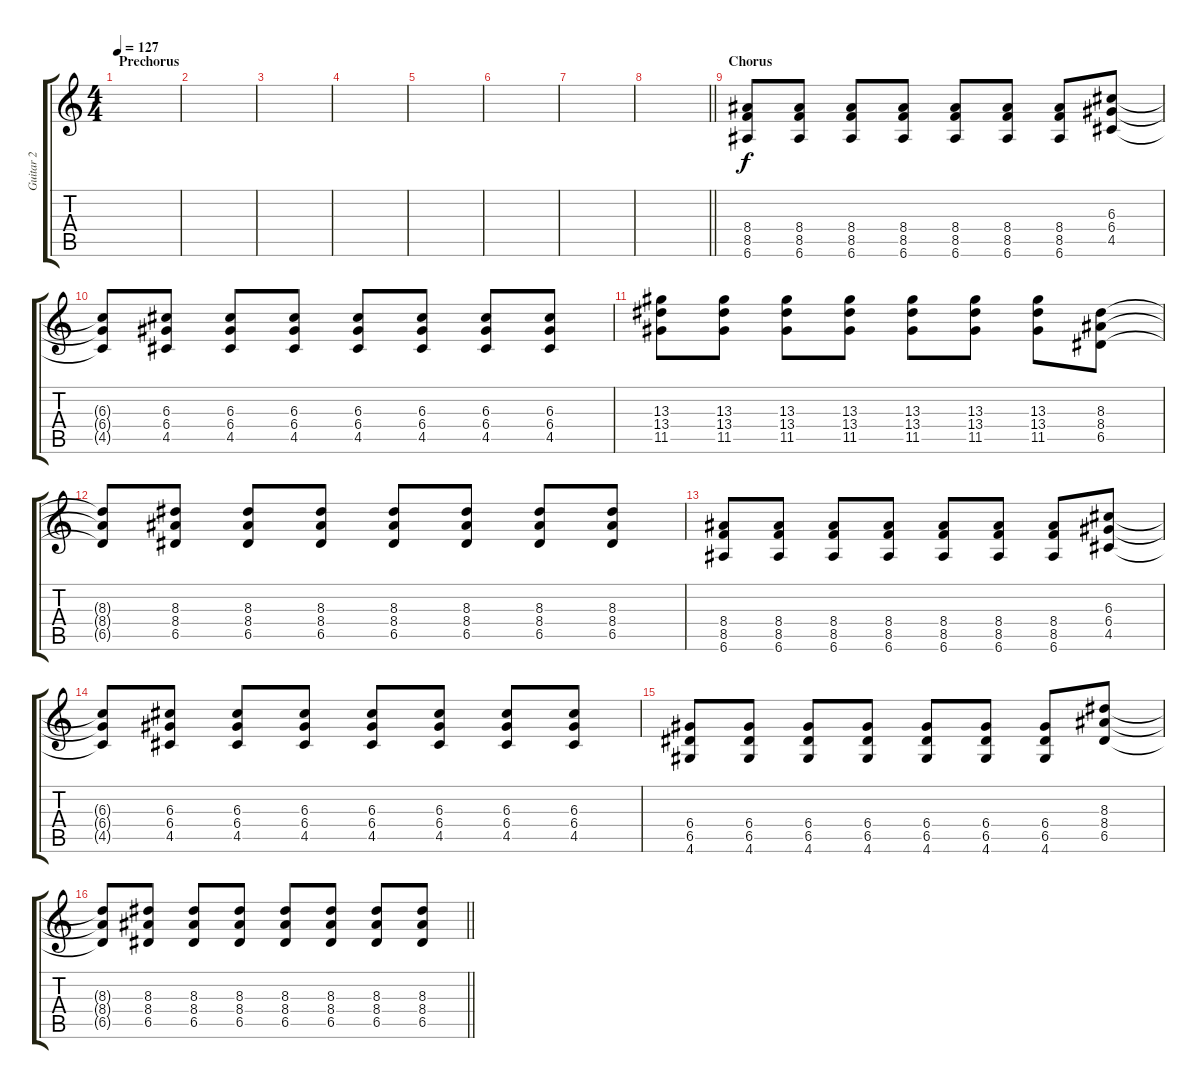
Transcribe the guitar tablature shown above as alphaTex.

\track ("Guitar 2" "Guitar 2") {instrument overdrivenguitar}
\staff {score tabs}
\tuning (E4 B3 G3 D3 A2 E2) {hide}
\ts (4 4)
\section ("" "Prechorus")
\tempo 127
\clef g2
\ks c
|
|
|
|
|
|
|
\barLineRight lightlight
|
\section ("" "Chorus")
(8.4 8.5 6.6).8 (8.4 8.5 6.6).8 (8.4 8.5 6.6).8 (8.4 8.5 6.6).8 (8.4 8.5 6.6).8 (8.4 8.5 6.6).8 (8.4 8.5 6.6).8 (6.3 6.4 4.5).8 |
(6.3{t} 6.4{t} 4.5{t}).8 (6.3 6.4 4.5).8 (6.3 6.4 4.5).8 (6.3 6.4 4.5).8 (6.3 6.4 4.5).8 (6.3 6.4 4.5).8 (6.3 6.4 4.5).8 (6.3 6.4 4.5).8 |
(13.3 13.4 11.5).8 (13.3 13.4 11.5).8 (13.3 13.4 11.5).8 (13.3 13.4 11.5).8 (13.3 13.4 11.5).8 (13.3 13.4 11.5).8 (13.3 13.4 11.5).8 (8.3 8.4 6.5).8 |
(8.3{t} 8.4{t} 6.5{t}).8 (8.3 8.4 6.5).8 (8.3 8.4 6.5).8 (8.3 8.4 6.5).8 (8.3 8.4 6.5).8 (8.3 8.4 6.5).8 (8.3 8.4 6.5).8 (8.3 8.4 6.5).8 |
(8.4 8.5 6.6).8 (8.4 8.5 6.6).8 (8.4 8.5 6.6).8 (8.4 8.5 6.6).8 (8.4 8.5 6.6).8 (8.4 8.5 6.6).8 (8.4 8.5 6.6).8 (6.3 6.4 4.5).8 |
(6.3{t} 6.4{t} 4.5{t}).8 (6.3 6.4 4.5).8 (6.3 6.4 4.5).8 (6.3 6.4 4.5).8 (6.3 6.4 4.5).8 (6.3 6.4 4.5).8 (6.3 6.4 4.5).8 (6.3 6.4 4.5).8 |
(6.4 6.5 4.6).8 (6.4 6.5 4.6).8 (6.4 6.5 4.6).8 (6.4 6.5 4.6).8 (6.4 6.5 4.6).8 (6.4 6.5 4.6).8 (6.4 6.5 4.6).8 (8.3 8.4 6.5).8 |
\barLineRight lightlight
(8.3{t} 8.4{t} 6.5{t}).8 (8.3 8.4 6.5).8 (8.3 8.4 6.5).8 (8.3 8.4 6.5).8 (8.3 8.4 6.5).8 (8.3 8.4 6.5).8 (8.3 8.4 6.5).8 (8.3 8.4 6.5).8
